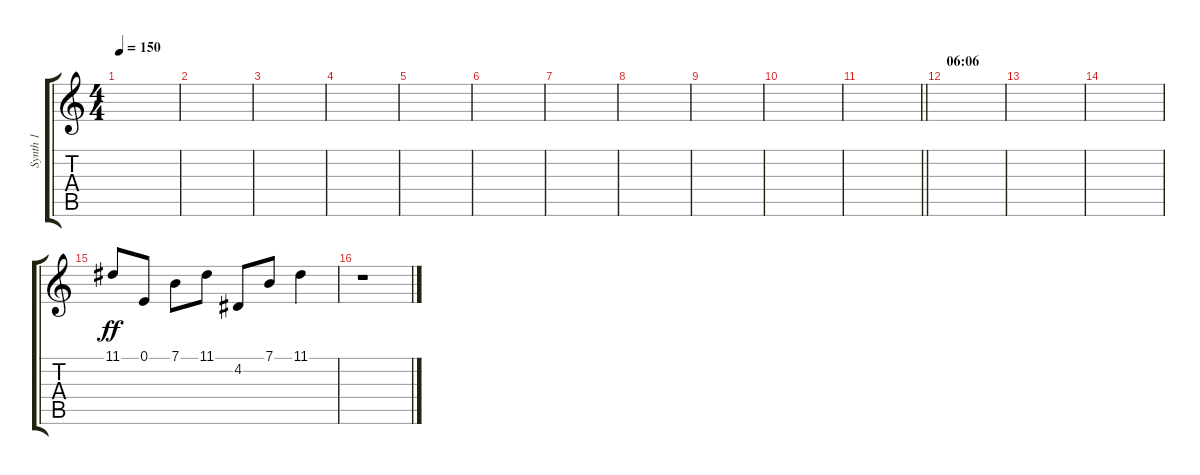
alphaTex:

\track ("Synth 1" "Synth 1") {instrument stringensemble2}
\staff {score tabs}
\tuning (E4 B3 G3 D3 A2 E2) {hide}
\ts (4 4)
\tempo 150
\clef g2
\ks c
|
|
|
|
|
|
|
|
|
|
\barLineRight lightlight
|
\section ("" "06:06")
|
|
|
11.1.8{dy ff volume 13 balance 4 instrument stringensemble2} 0.1.8 7.1.8 11.1.8 4.2.8 7.1.8 11.1.4 |
r.1
